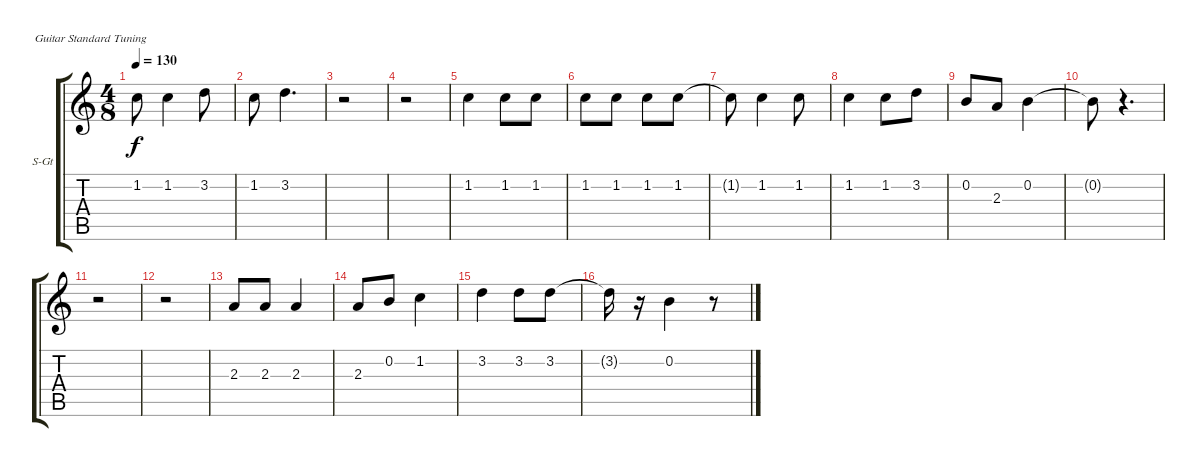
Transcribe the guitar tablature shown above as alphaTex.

\bracketExtendMode groupsimilarinstruments
\firstSystemTrackNameOrientation horizontal
\otherSystemsTrackNameOrientation horizontal
\track ("Вокал" "S-Gt") {instrument fx5brightness}
\staff {score tabs}
\tuning (E4 B3 G3 D3 A2 E2)
\displaytranspose 12
\ts (4 8)
\tempo 130
\clef g2
\ks c
1.2.8{dy f} 1.2.4 3.2.8 |
1.2.8 3.2.4{d} |
r.2 |
r.2 |
1.2.4 1.2.8 1.2.8 |
1.2.8 1.2.8 1.2.8 1.2.8 |
1.2{t}.8 1.2.4 1.2.8 |
1.2.4 1.2.8 3.2.8 |
0.2.8 2.3.8 0.2.4 |
0.2{t}.8 r.4{d} |
r.2 |
r.2 |
2.3.8 2.3.8 2.3.4 |
2.3.8 0.2.8 1.2.4 |
3.2.4 3.2.8 3.2.8 |
3.2{t}.16 r.16 0.2.4 r.8
